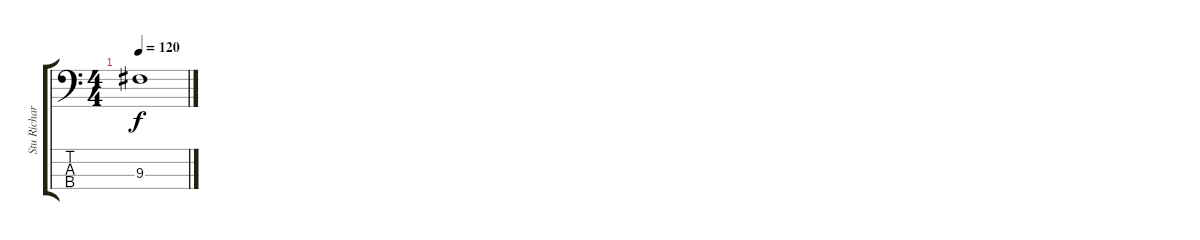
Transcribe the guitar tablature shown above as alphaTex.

\track ("Stu Richardson" "Stu Richar") {instrument electricbassfinger}
\staff {score tabs}
\tuning (G2 D2 A1 E1) {hide}
\ts (4 4)
\tempo 120
\clef f4
\ks c
9.3.1{dy f}
